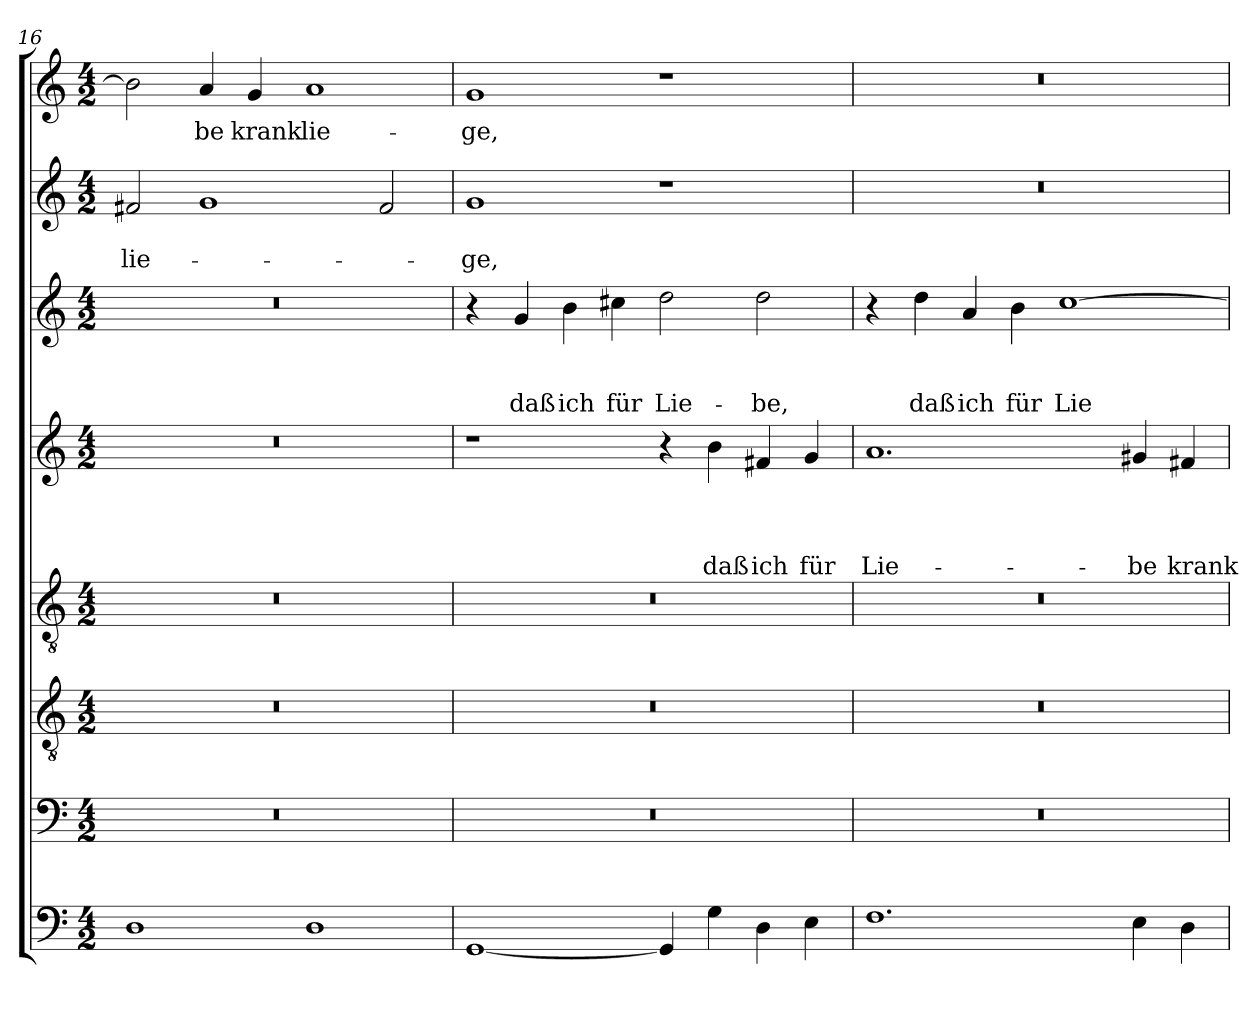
**kern	**kern	**kern	**kern	**kern	**text	**text	**text	**text	**kern	**text	**text	**text	**kern	**text	**text	**kern	**text
*part8	*part7	*part6	*part5	*part4	*part4	*part4	*part4	*part4	*part3	*part3	*part3	*part3	*part2	*part2	*part2	*part1	*part1
*staff8	*staff7	*staff6	*staff5	*staff4	*staff4	*staff4	*staff4	*staff4	*staff3	*staff3	*staff3	*staff3	*staff2	*staff2	*staff2	*staff1	*staff1
*clefF4	*clefF4	*clefGv2	*clefGv2	*clefG2	*	*	*	*	*clefG2	*	*	*	*clefG2	*	*	*clefG2	*
*k[]	*k[]	*k[]	*k[]	*k[]	*	*	*	*	*k[]	*	*	*	*k[]	*	*	*k[]	*
*C:	*C:	*C:	*C:	*C:	*	*	*	*	*C:	*	*	*	*C:	*	*	*C:	*
*M4/2	*M4/2	*M4/2	*M4/2	*M4/2	*	*	*	*	*M4/2	*	*	*	*M4/2	*	*	*M4/2	*
=16	=16	=16	=16	=16	=16	=16	=16	=16	=16	=16	=16	=16	=16	=16	=16	=16	=16
!	!	!	!	!	!	!	!	!	!	!	!	!	!	!	!LO:LY:b	!	!
1D	0r	0r	0r	0r	.	.	.	.	0r	.	.	.	2f#X/	.	lie-	2b-\]	.
!	!	!	!	!	!	!	!	!	!	!	!	!	!	!	!	!	!LO:LY:b
.	.	.	.	.	.	.	.	.	.	.	.	.	1g	.	.	4a/	-be
!	!	!	!	!	!	!	!	!	!	!	!	!	!	!	!	!	!LO:LY:b
.	.	.	.	.	.	.	.	.	.	.	.	.	.	.	.	4g/	krank
!	!	!	!	!	!	!	!	!	!	!	!	!	!	!	!	!	!LO:LY:b
1D	.	.	.	.	.	.	.	.	.	.	.	.	.	.	.	1a	lie-
.	.	.	.	.	.	.	.	.	.	.	.	.	2f#/	.	.	.	.
!!LO:PB:g=z
=17	=17	=17	=17	=17	=17	=17	=17	=17	=17	=17	=17	=17	=17	=17	=17	=17	=17
!	!	!	!	!	!	!	!	!	!	!	!	!	!	!	!LO:LY:b	!	!LO:LY:b
[1GG	0r	0r	0r	1r	.	.	.	.	4r	.	.	.	1g	.	-ge,	1g	-ge,
!	!	!	!	!	!	!	!	!	!	!	!	!LO:LY:b	!	!	!	!	!
.	.	.	.	.	.	.	.	.	4g/	.	.	daß	.	.	.	.	.
!	!	!	!	!	!	!	!	!	!	!	!	!LO:LY:b	!	!	!	!	!
.	.	.	.	.	.	.	.	.	4b\	.	.	ich	.	.	.	.	.
!	!	!	!	!	!	!	!	!	!	!	!	!LO:LY:b	!	!	!	!	!
.	.	.	.	.	.	.	.	.	4cc#X\	.	.	für	.	.	.	.	.
!	!	!	!	!	!	!	!	!	!	!	!	!LO:LY:b	!	!	!	!	!
4GG/]	.	.	.	4r	.	.	.	.	2dd\	.	.	Lie-	1r	.	.	1r	.
!	!	!	!	!	!	!	!	!LO:LY:b	!	!	!	!	!	!	!	!	!
4G\	.	.	.	4b\	.	.	.	daß	.	.	.	.	.	.	.	.	.
!	!	!	!	!	!	!	!	!LO:LY:b	!	!	!	!LO:LY:b	!	!	!	!	!
4D\	.	.	.	4f#X/	.	.	.	ich	2dd\	.	.	-be,	.	.	.	.	.
!	!	!	!	!	!	!	!	!LO:LY:b	!	!	!	!	!	!	!	!	!
4E\	.	.	.	4g/	.	.	.	für	.	.	.	.	.	.	.	.	.
=18	=18	=18	=18	=18	=18	=18	=18	=18	=18	=18	=18	=18	=18	=18	=18	=18	=18
!	!	!	!	!	!	!	!	!LO:LY:b	!	!	!	!	!	!	!	!	!
1.F	0r	0r	0r	1.a	.	.	.	Lie-	4r	.	.	.	0r	.	.	0r	.
!	!	!	!	!	!	!	!	!	!	!	!	!LO:LY:b	!	!	!	!	!
.	.	.	.	.	.	.	.	.	4dd\	.	.	daß	.	.	.	.	.
!	!	!	!	!	!	!	!	!	!	!	!	!LO:LY:b	!	!	!	!	!
.	.	.	.	.	.	.	.	.	4a/	.	.	ich	.	.	.	.	.
!	!	!	!	!	!	!	!	!	!	!	!	!LO:LY:b	!	!	!	!	!
.	.	.	.	.	.	.	.	.	4b\	.	.	für	.	.	.	.	.
!	!	!	!	!	!	!	!	!	!	!	!	!LO:LY:b	!	!	!	!	!
.	.	.	.	.	.	.	.	.	[1cc	.	.	Lie-	.	.	.	.	.
!	!	!	!	!	!	!	!	!LO:LY:b	!	!	!	!	!	!	!	!	!
4E\	.	.	.	4g#X/	.	.	.	-be	.	.	.	.	.	.	.	.	.
!	!	!	!	!	!	!	!	!LO:LY:b	!	!	!	!	!	!	!	!	!
4D\	.	.	.	4f#X/	.	.	.	krank	.	.	.	.	.	.	.	.	.
=	=	=	=	=	=	=	=	=	=	=	=	=	=	=	=	=	=
*-	*-	*-	*-	*-	*-	*-	*-	*-	*-	*-	*-	*-	*-	*-	*-	*-	*-
